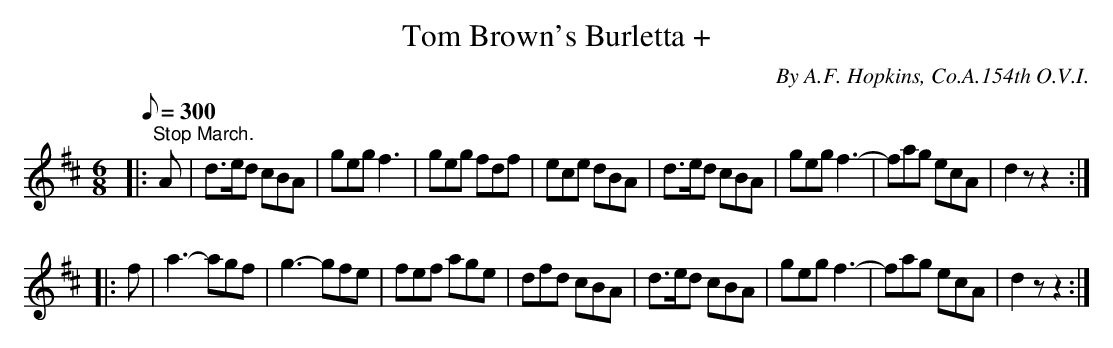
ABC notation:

X:1
T:Tom Brown's Burletta +
C:By A.F. Hopkins, Co.A.154th O.V.I.
M:6/8
L:1/8
Q:1/8=300
K:D
|:"^Stop March."A|d>ed cBA|geg f3|geg fdf|ece dBA|d>ed cBA|geg f3|-fag ecA|d2z z2 :|
|:f|a3 -agf|g3 -gfe|fef age|dfd cBA|d>ed cBA|geg f3|-fag ecA|d2z z2 :|
